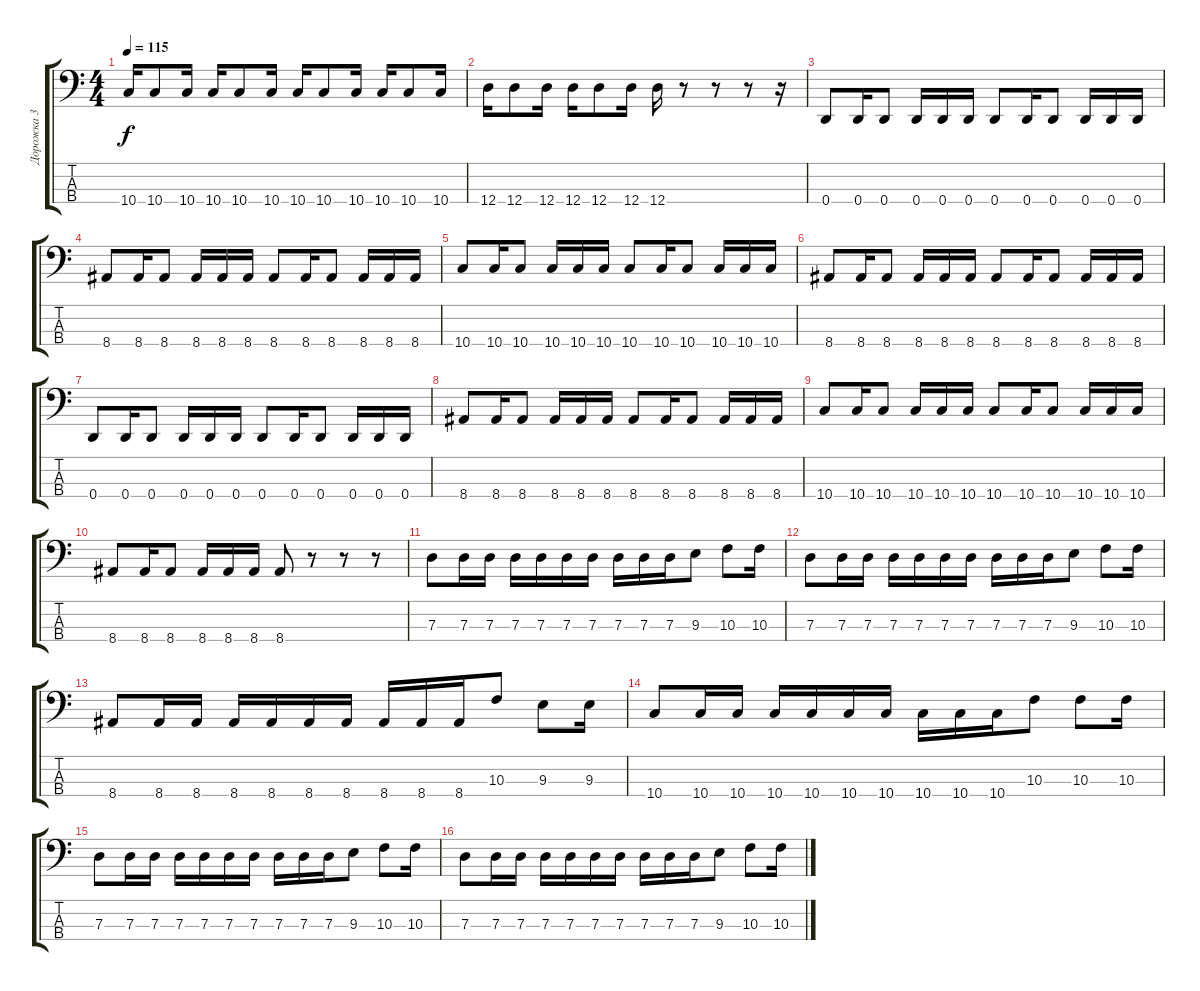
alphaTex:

\track ("Дорожка 3" "Дорожка 3") {instrument electricbassfinger}
\staff {score tabs}
\tuning (F2 C2 G1 D1) {hide}
\ts (4 4)
\tempo 115
\clef f4
\ks c
10.4.16{dy f} 10.4.8 10.4.16 10.4.16 10.4.8 10.4.16 10.4.16 10.4.8 10.4.16 10.4.16 10.4.8 10.4.16 |
12.4.16 12.4.8 12.4.16 12.4.16 12.4.8 12.4.16 12.4.16 r.8 r.8 r.8 r.16 |
0.4.8 0.4.16 0.4.8 0.4.16 0.4.16 0.4.16 0.4.8 0.4.16 0.4.8 0.4.16 0.4.16 0.4.16 |
8.4.8 8.4.16 8.4.8 8.4.16 8.4.16 8.4.16 8.4.8 8.4.16 8.4.8 8.4.16 8.4.16 8.4.16 |
10.4.8 10.4.16 10.4.8 10.4.16 10.4.16 10.4.16 10.4.8 10.4.16 10.4.8 10.4.16 10.4.16 10.4.16 |
8.4.8 8.4.16 8.4.8 8.4.16 8.4.16 8.4.16 8.4.8 8.4.16 8.4.8 8.4.16 8.4.16 8.4.16 |
0.4.8 0.4.16 0.4.8 0.4.16 0.4.16 0.4.16 0.4.8 0.4.16 0.4.8 0.4.16 0.4.16 0.4.16 |
8.4.8 8.4.16 8.4.8 8.4.16 8.4.16 8.4.16 8.4.8 8.4.16 8.4.8 8.4.16 8.4.16 8.4.16 |
10.4.8 10.4.16 10.4.8 10.4.16 10.4.16 10.4.16 10.4.8 10.4.16 10.4.8 10.4.16 10.4.16 10.4.16 |
8.4.8 8.4.16 8.4.8 8.4.16 8.4.16 8.4.16 8.4.8 r.8 r.8 r.8 |
7.3.8 7.3.16 7.3.16 7.3.16 7.3.16 7.3.16 7.3.16 7.3.16 7.3.16 7.3.16 9.3.8 10.3.8 10.3.16 |
7.3.8 7.3.16 7.3.16 7.3.16 7.3.16 7.3.16 7.3.16 7.3.16 7.3.16 7.3.16 9.3.8 10.3.8 10.3.16 |
8.4.8 8.4.16 8.4.16 8.4.16 8.4.16 8.4.16 8.4.16 8.4.16 8.4.16 8.4.16 10.3.8 9.3.8 9.3.16 |
10.4.8 10.4.16 10.4.16 10.4.16 10.4.16 10.4.16 10.4.16 10.4.16 10.4.16 10.4.16 10.3.8 10.3.8 10.3.16 |
7.3.8 7.3.16 7.3.16 7.3.16 7.3.16 7.3.16 7.3.16 7.3.16 7.3.16 7.3.16 9.3.8 10.3.8 10.3.16 |
7.3.8 7.3.16 7.3.16 7.3.16 7.3.16 7.3.16 7.3.16 7.3.16 7.3.16 7.3.16 9.3.8 10.3.8 10.3.16
